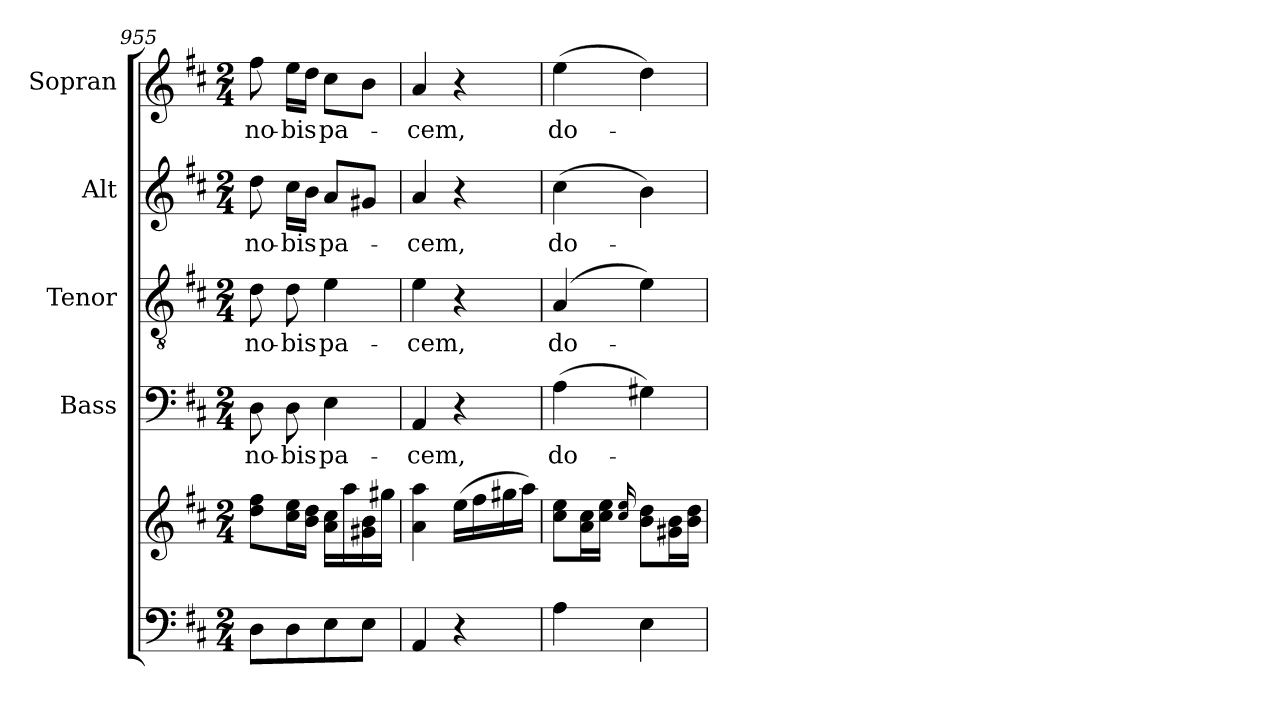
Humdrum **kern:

**kern	**kern	**kern	**text	**kern	**text	**kern	**text	**kern	**text
*part5	*part5	*part4	*part4	*part3	*part3	*part2	*part2	*part1	*part1
*staff6	*staff5	*staff4	*staff4	*staff3	*staff3	*staff2	*staff2	*staff1	*staff1
*	*	*I"Bass	*	*I"Tenor	*	*I"Alt	*	*I"Sopran	*
*	*	*I'B.	*	*I'T.	*	*I'A.	*	*I'S.	*
*clefF4	*clefG2	*clefF4	*	*clefGv2	*	*clefG2	*	*clefG2	*
*k[f#c#]	*k[f#c#]	*k[f#c#]	*	*k[f#c#]	*	*k[f#c#]	*	*k[f#c#]	*
*D:	*D:	*D:	*	*D:	*	*D:	*	*D:	*
*M2/4	*M2/4	*M2/4	*	*M2/4	*	*M2/4	*	*M2/4	*
=955	=955	=955	=955	=955	=955	=955	=955	=955	=955
!	!	!	!LO:LY:b	!	!LO:LY:b	!	!LO:LY:b	!	!LO:LY:b
8D\L	8dd\ 8ff#\L	8D\	no-	8d\	no-	8dd\	no-	8ff#\	no-
!	!	!	!LO:LY:b	!	!LO:LY:b	!	!LO:LY:b	!	!LO:LY:b
8D\	16cc#\ 16ee\L	8D\	-bis	8d\	-bis	16cc#\LL	-bis	16ee\LL	-bis
.	16b\ 16dd\JJ	.	.	.	.	16b\JJ	.	16dd\JJ	.
!	!	!	!LO:LY:b	!	!LO:LY:b	!	!LO:LY:b	!	!LO:LY:b
8E\	16a\ 16cc#\LL	4E\	pa-	4e\	pa-	8a/L	pa-	8cc#\L	pa-
.	16aa\	.	.	.	.	.	.	.	.
8E\J	16g#X\ 16b\	.	.	.	.	8g#X/J	.	8b\J	.
.	16gg#X\JJ	.	.	.	.	.	.	.	.
=956	=956	=956	=956	=956	=956	=956	=956	=956	=956
!	!	!	!LO:LY:b	!	!LO:LY:b	!	!LO:LY:b	!	!LO:LY:b
4AA/	4a\ 4aa\	4AA/	-cem,	4e\	-cem,	4a/	-cem,	4a/	-cem,
4r	(>16ee\LL	4r	.	4r	.	4r	.	4r	.
.	16ff#\	.	.	.	.	.	.	.	.
.	16gg#X\	.	.	.	.	.	.	.	.
.	16aa\JJ)	.	.	.	.	.	.	.	.
=957	=957	=957	=957	=957	=957	=957	=957	=957	=957
!	!	!	!LO:LY:b	!	!LO:LY:b	!	!LO:LY:b	!	!LO:LY:b
4A\	8cc#\ 8ee\L	(>4A\	do-	(4A/	do-	(>4cc#\	do-	(>4ee\	do-
.	16a\ 16cc#\L	.	.	.	.	.	.	.	.
.	16cc#\ 16ee\JJ	.	.	.	.	.	.	.	.
.	16qqcc#/ 16qqee/	.	.	.	.	.	.	.	.
4E\	8b\ 8dd\L	4G#X\)	.	4e\)	.	4b\)	.	4dd\)	.
.	16g#X\ 16b\L	.	.	.	.	.	.	.	.
.	16b\ 16dd\JJ	.	.	.	.	.	.	.	.
=	=	=	=	=	=	=	=	=	=
*-	*-	*-	*-	*-	*-	*-	*-	*-	*-
